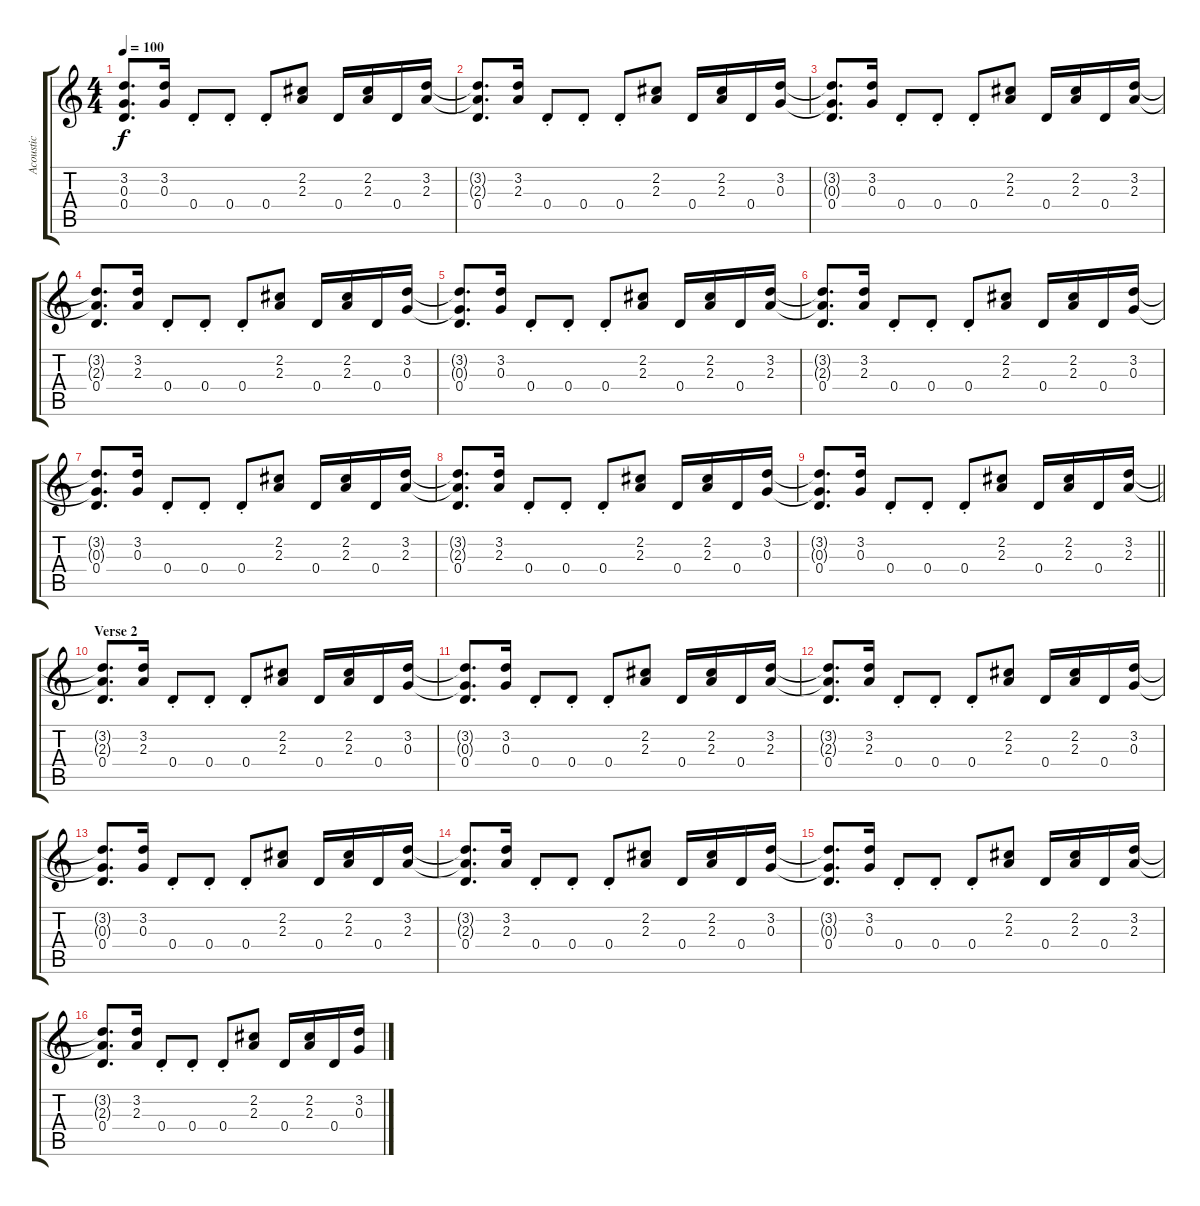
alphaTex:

\track ("Acoustic" "Acoustic") {instrument acousticguitarsteel}
\staff {score tabs}
\tuning (E4 B3 G3 D3 A2 E2) {hide}
\ts (4 4)
\tempo 100
\clef g2
\ks c
(3.2{t} 0.3{t} 0.4).8{d dy f} (3.2 0.3).16 0.4{st}.8 0.4{st}.8 0.4{st}.8 (2.2 2.3).8 0.4.16 (2.2 2.3).16 0.4.16 (3.2 2.3).16 |
(3.2{t} 2.3{t} 0.4).8{d} (3.2 2.3).16 0.4{st}.8 0.4{st}.8 0.4{st}.8 (2.2 2.3).8 0.4.16 (2.2 2.3).16 0.4.16 (3.2 0.3).16 |
(3.2{t} 0.3{t} 0.4).8{d} (3.2 0.3).16 0.4{st}.8 0.4{st}.8 0.4{st}.8 (2.2 2.3).8 0.4.16 (2.2 2.3).16 0.4.16 (3.2 2.3).16 |
(3.2{t} 2.3{t} 0.4).8{d} (3.2 2.3).16 0.4{st}.8 0.4{st}.8 0.4{st}.8 (2.2 2.3).8 0.4.16 (2.2 2.3).16 0.4.16 (3.2 0.3).16 |
(3.2{t} 0.3{t} 0.4).8{d} (3.2 0.3).16 0.4{st}.8 0.4{st}.8 0.4{st}.8 (2.2 2.3).8 0.4.16 (2.2 2.3).16 0.4.16 (3.2 2.3).16 |
(3.2{t} 2.3{t} 0.4).8{d} (3.2 2.3).16 0.4{st}.8 0.4{st}.8 0.4{st}.8 (2.2 2.3).8 0.4.16 (2.2 2.3).16 0.4.16 (3.2 0.3).16 |
(3.2{t} 0.3{t} 0.4).8{d} (3.2 0.3).16 0.4{st}.8 0.4{st}.8 0.4{st}.8 (2.2 2.3).8 0.4.16 (2.2 2.3).16 0.4.16 (3.2 2.3).16 |
(3.2{t} 2.3{t} 0.4).8{d} (3.2 2.3).16 0.4{st}.8 0.4{st}.8 0.4{st}.8 (2.2 2.3).8 0.4.16 (2.2 2.3).16 0.4.16 (3.2 0.3).16 |
\barLineRight lightlight
(3.2{t} 0.3{t} 0.4).8{d} (3.2 0.3).16 0.4{st}.8 0.4{st}.8 0.4{st}.8 (2.2 2.3).8 0.4.16 (2.2 2.3).16 0.4.16 (3.2 2.3).16 |
\section ("" "Verse 2")
(3.2{t} 2.3{t} 0.4).8{d} (3.2 2.3).16 0.4{st}.8 0.4{st}.8 0.4{st}.8 (2.2 2.3).8 0.4.16 (2.2 2.3).16 0.4.16 (3.2 0.3).16 |
(3.2{t} 0.3{t} 0.4).8{d} (3.2 0.3).16 0.4{st}.8 0.4{st}.8 0.4{st}.8 (2.2 2.3).8 0.4.16 (2.2 2.3).16 0.4.16 (3.2 2.3).16 |
(3.2{t} 2.3{t} 0.4).8{d} (3.2 2.3).16 0.4{st}.8 0.4{st}.8 0.4{st}.8 (2.2 2.3).8 0.4.16 (2.2 2.3).16 0.4.16 (3.2 0.3).16 |
(3.2{t} 0.3{t} 0.4).8{d} (3.2 0.3).16 0.4{st}.8 0.4{st}.8 0.4{st}.8 (2.2 2.3).8 0.4.16 (2.2 2.3).16 0.4.16 (3.2 2.3).16 |
(3.2{t} 2.3{t} 0.4).8{d} (3.2 2.3).16 0.4{st}.8 0.4{st}.8 0.4{st}.8 (2.2 2.3).8 0.4.16 (2.2 2.3).16 0.4.16 (3.2 0.3).16 |
(3.2{t} 0.3{t} 0.4).8{d} (3.2 0.3).16 0.4{st}.8 0.4{st}.8 0.4{st}.8 (2.2 2.3).8 0.4.16 (2.2 2.3).16 0.4.16 (3.2 2.3).16 |
(3.2{t} 2.3{t} 0.4).8{d} (3.2 2.3).16 0.4{st}.8 0.4{st}.8 0.4{st}.8 (2.2 2.3).8 0.4.16 (2.2 2.3).16 0.4.16 (3.2 0.3).16
